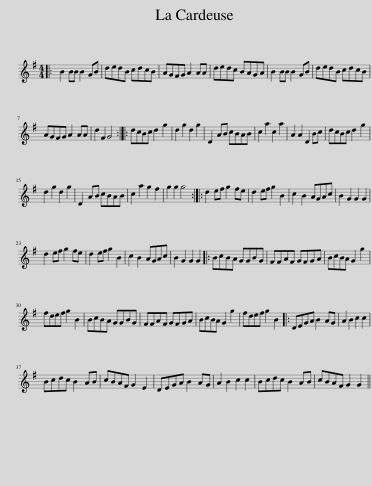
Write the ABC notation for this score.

X:1
L:1/8
M:4/4
I:linebreak $
K:G
V:1 treble
V:1
|: B2 BB B2 GB | dedB cdcB | AGFG A2 AA | dedc BAGA | B2 BB B2 GB | %5
 dedB cdcB |$ AGFG A2 AA | d2 F2 G4 :: dcBc d2 g2 | d2 g2 d2 g2 | %10
 D2 AB cBAB | c2 a2 c2 a2 | A2 A2 D2 Bc | dcBc d2 g2 |$ d2 g2 d2 g2 | %15
 D2 AB cBAB | c2 a2 g2 f2 | g2 g2 g4 :: d2 ef g2 fe | d2 ef g2 B2 | %20
 c2 B2 AGAc | B2 G2 G2 G2 |$ d2 ef g2 fe | d2 ef g2 B2 | c2 B2 AGAc | %25
 B2 G2 G2 G2 |: BcBA GGBG | FFAF GFGA | BcBA G2 g2 |$ fdef g2 B2 | %30
 BcBA GGBG | FFAF GFGA | BcBA G2 g2 | fdef g2 B2 |: DEGA B2 AG | %35
 A2 B2 c2 c2 |$ Bcdc B2 AB | cBAF G2 E2 | DEGA B2 AG | A2 B2 c2 c2 | %40
 Bcdc B2 AB | cBAF G2 G2 || %42
